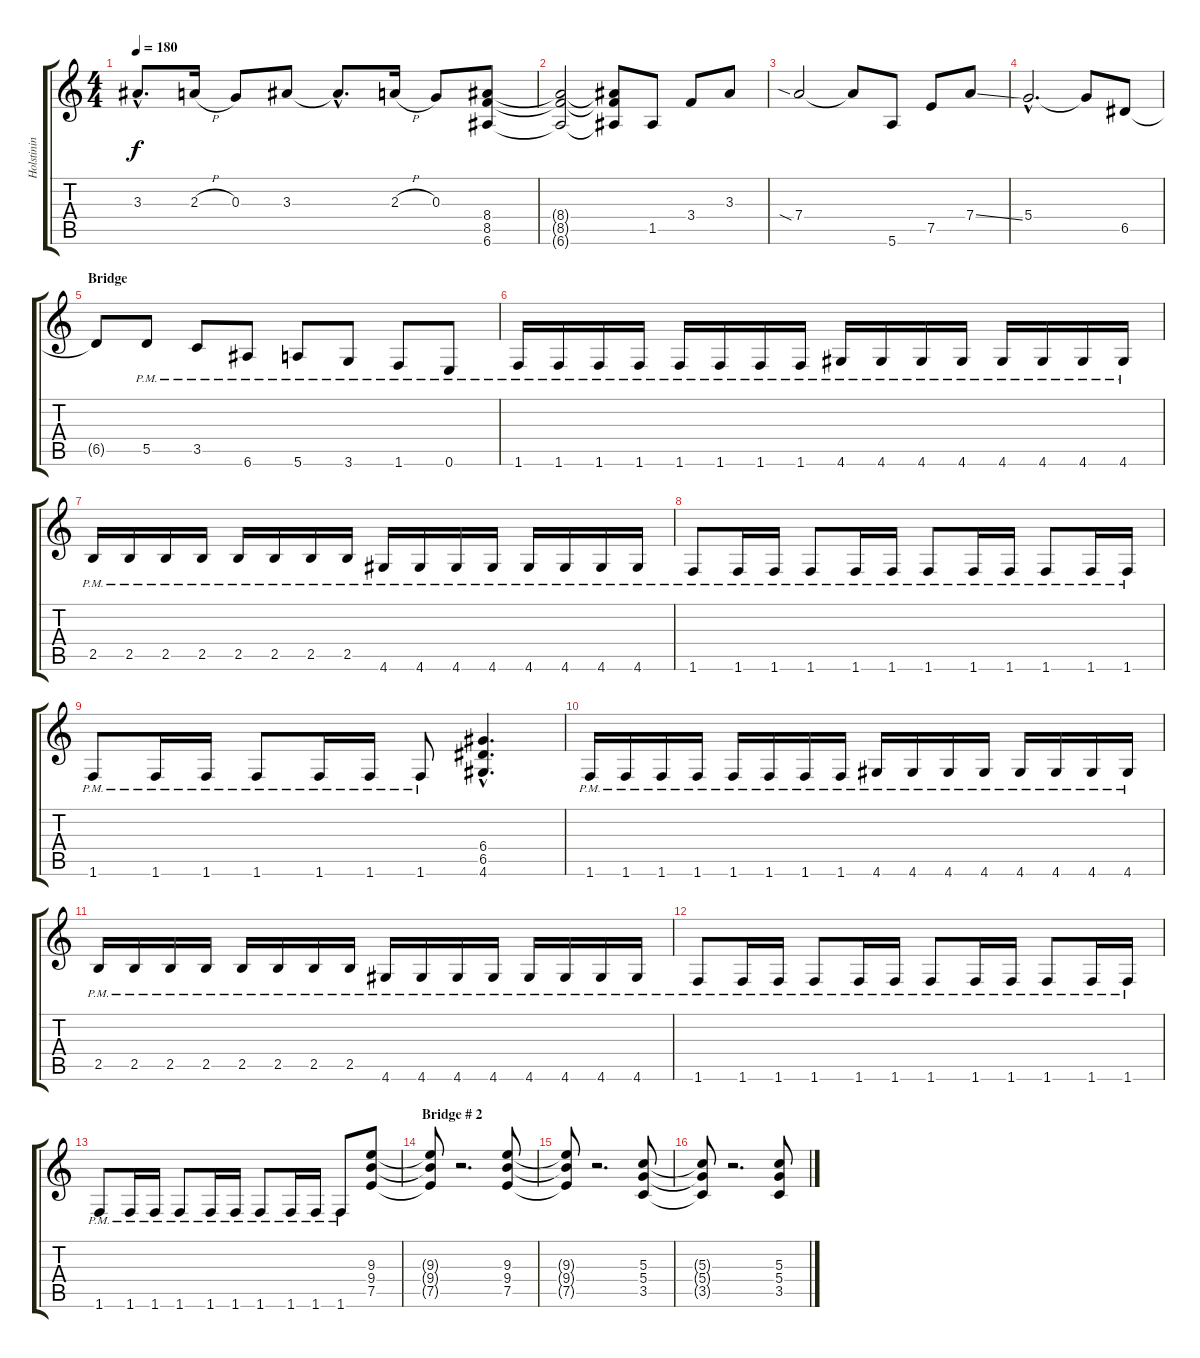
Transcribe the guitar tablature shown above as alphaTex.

\track ("Holstinin" "Holstinin") {instrument distortionguitar}
\staff {score tabs}
\tuning (E4 B3 G3 D3 A2 E2) {hide}
\ts (4 4)
\tempo 180
\clef g2
\ks c
3.3{hac t}.8{d dy f} 2.3{h}.16 0.3.8 3.3.8 3.3{hac t}.8{d} 2.3{h}.16 0.3.8 (8.4 8.5 6.6).8 |
(8.4{t} 8.5{t} 6.6{t}).2 (8.4{t} 8.5{t} 6.6{t}).8 1.5.8 3.4.8 3.3.8 |
7.4{sia}.2 7.4{t}.8 5.6.8 7.5.8 7.4{ss}.8 |
5.4{hac}.2{d} 5.4{t}.8 6.5.8 |
\section ("" "Bridge")
6.5{t}.8 5.5{pm}.8 3.5{pm}.8 6.6{pm}.8 5.6{pm}.8 3.6{pm}.8 1.6{pm}.8 0.6{pm}.8 |
1.6{pm}.16 1.6{pm}.16 1.6{pm}.16 1.6{pm}.16 1.6{pm}.16 1.6{pm}.16 1.6{pm}.16 1.6{pm}.16 4.6{pm}.16 4.6{pm}.16 4.6{pm}.16 4.6{pm}.16 4.6{pm}.16 4.6{pm}.16 4.6{pm}.16 4.6{pm}.16 |
2.5{pm}.16 2.5{pm}.16 2.5{pm}.16 2.5{pm}.16 2.5{pm}.16 2.5{pm}.16 2.5{pm}.16 2.5{pm}.16 4.6{pm}.16 4.6{pm}.16 4.6{pm}.16 4.6{pm}.16 4.6{pm}.16 4.6{pm}.16 4.6{pm}.16 4.6{pm}.16 |
1.6{pm}.8 1.6{pm}.16 1.6{pm}.16 1.6{pm}.8 1.6{pm}.16 1.6{pm}.16 1.6{pm}.8 1.6{pm}.16 1.6{pm}.16 1.6{pm}.8 1.6{pm}.16 1.6{pm}.16 |
1.6{pm}.8 1.6{pm}.16 1.6{pm}.16 1.6{pm}.8 1.6{pm}.16 1.6{pm}.16 1.6{pm}.8 (6.4{hac} 6.5{hac} 4.6{hac}).4{d} |
1.6{pm}.16 1.6{pm}.16 1.6{pm}.16 1.6{pm}.16 1.6{pm}.16 1.6{pm}.16 1.6{pm}.16 1.6{pm}.16 4.6{pm}.16 4.6{pm}.16 4.6{pm}.16 4.6{pm}.16 4.6{pm}.16 4.6{pm}.16 4.6{pm}.16 4.6{pm}.16 |
2.5{pm}.16 2.5{pm}.16 2.5{pm}.16 2.5{pm}.16 2.5{pm}.16 2.5{pm}.16 2.5{pm}.16 2.5{pm}.16 4.6{pm}.16 4.6{pm}.16 4.6{pm}.16 4.6{pm}.16 4.6{pm}.16 4.6{pm}.16 4.6{pm}.16 4.6{pm}.16 |
1.6{pm}.8 1.6{pm}.16 1.6{pm}.16 1.6{pm}.8 1.6{pm}.16 1.6{pm}.16 1.6{pm}.8 1.6{pm}.16 1.6{pm}.16 1.6{pm}.8 1.6{pm}.16 1.6{pm}.16 |
1.6{pm}.8 1.6{pm}.16 1.6{pm}.16 1.6{pm}.8 1.6{pm}.16 1.6{pm}.16 1.6{pm}.8 1.6{pm}.16 1.6{pm}.16 1.6{pm}.8 (9.3 9.4 7.5).8 |
\section ("" "Bridge # 2")
(9.3{t} 9.4{t} 7.5{t}).8 r.2{d} (9.3 9.4 7.5).8 |
(9.3{t} 9.4{t} 7.5{t}).8 r.2{d} (5.3 5.4 3.5).8 |
(5.3{t} 5.4{t} 3.5{t}).8 r.2{d} (5.3 5.4 3.5).8
